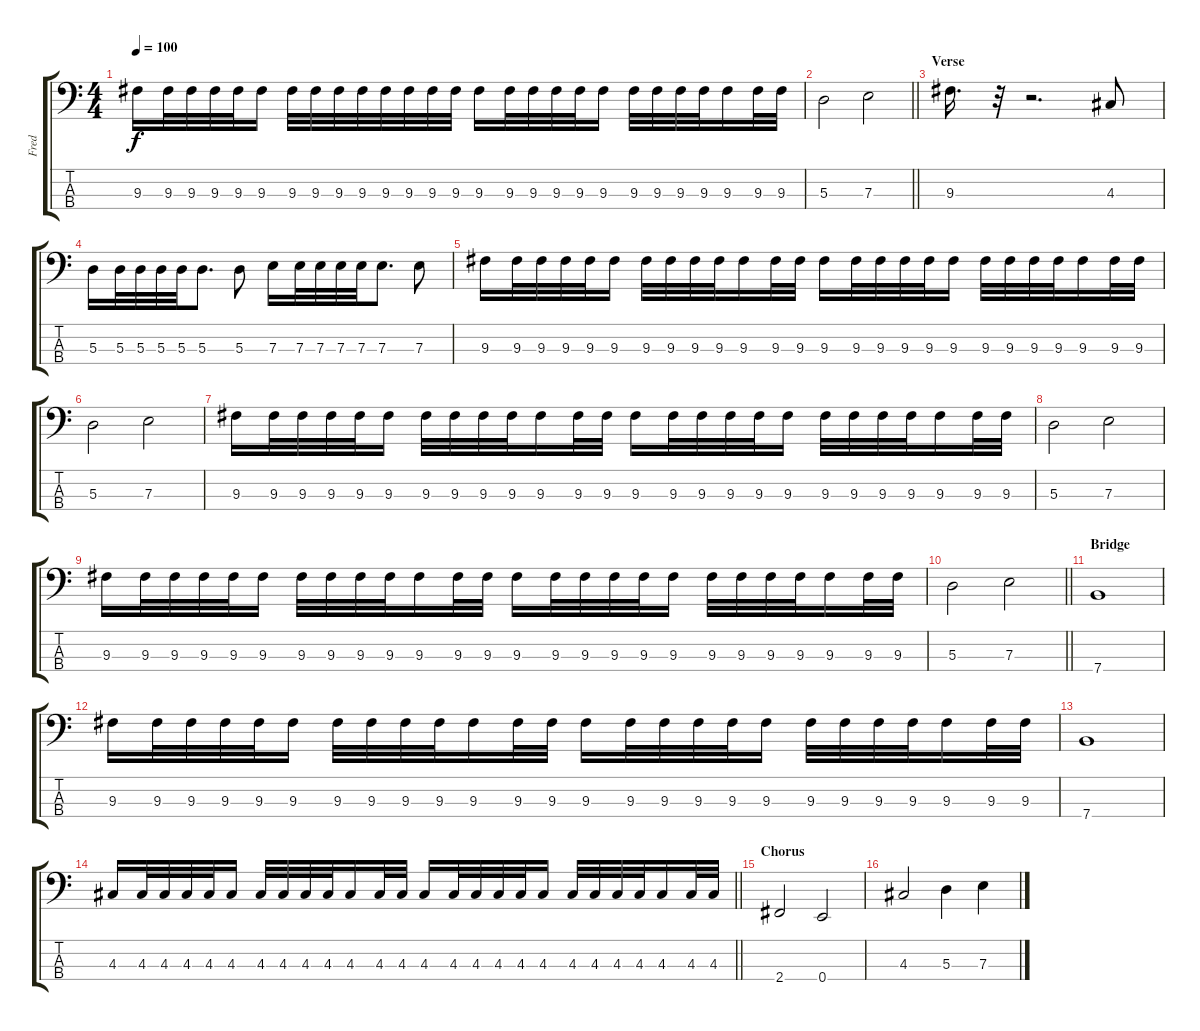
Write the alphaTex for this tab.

\track ("Fred" "Fred") {instrument electricbassfinger}
\staff {score tabs}
\tuning (G2 D2 A1 E1) {hide}
\ts (4 4)
\tempo 100
\clef f4
\ks c
9.3.16{dy f} 9.3.32 9.3.32 9.3.32 9.3.32 9.3.16 9.3.32 9.3.32 9.3.32 9.3.32 9.3.32 9.3.32 9.3.32 9.3.32 9.3.16 9.3.32 9.3.32 9.3.32 9.3.32 9.3.16 9.3.32 9.3.32 9.3.32 9.3.32 9.3.16 9.3.32 9.3.32 |
\barLineRight lightlight
5.3.2 7.3.2 |
\section ("" "Verse")
9.3.16{d} r.32 r.2{d} 4.3.8 |
5.3.16 5.3.32 5.3.32 5.3.32 5.3.32 5.3.8{d} 5.3.8 7.3.16 7.3.32 7.3.32 7.3.32 7.3.32 7.3.8{d} 7.3.8 |
9.3.16 9.3.32 9.3.32 9.3.32 9.3.32 9.3.16 9.3.32 9.3.32 9.3.32 9.3.32 9.3.16 9.3.32 9.3.32 9.3.16 9.3.32 9.3.32 9.3.32 9.3.32 9.3.16 9.3.32 9.3.32 9.3.32 9.3.32 9.3.16 9.3.32 9.3.32 |
5.3.2 7.3.2 |
9.3.16 9.3.32 9.3.32 9.3.32 9.3.32 9.3.16 9.3.32 9.3.32 9.3.32 9.3.32 9.3.16 9.3.32 9.3.32 9.3.16 9.3.32 9.3.32 9.3.32 9.3.32 9.3.16 9.3.32 9.3.32 9.3.32 9.3.32 9.3.16 9.3.32 9.3.32 |
5.3.2 7.3.2 |
9.3.16 9.3.32 9.3.32 9.3.32 9.3.32 9.3.16 9.3.32 9.3.32 9.3.32 9.3.32 9.3.16 9.3.32 9.3.32 9.3.16 9.3.32 9.3.32 9.3.32 9.3.32 9.3.16 9.3.32 9.3.32 9.3.32 9.3.32 9.3.16 9.3.32 9.3.32 |
\barLineRight lightlight
5.3.2 7.3.2 |
\section ("" "Bridge")
7.4.1 |
9.3.16 9.3.32 9.3.32 9.3.32 9.3.32 9.3.16 9.3.32 9.3.32 9.3.32 9.3.32 9.3.16 9.3.32 9.3.32 9.3.16 9.3.32 9.3.32 9.3.32 9.3.32 9.3.16 9.3.32 9.3.32 9.3.32 9.3.32 9.3.16 9.3.32 9.3.32 |
7.4.1 |
\barLineRight lightlight
4.3.16 4.3.32 4.3.32 4.3.32 4.3.32 4.3.16 4.3.32 4.3.32 4.3.32 4.3.32 4.3.16 4.3.32 4.3.32 4.3.16 4.3.32 4.3.32 4.3.32 4.3.32 4.3.16 4.3.32 4.3.32 4.3.32 4.3.32 4.3.16 4.3.32 4.3.32 |
\section ("" "Chorus")
2.4.2 0.4.2 |
4.3.2 5.3.4 7.3.4
